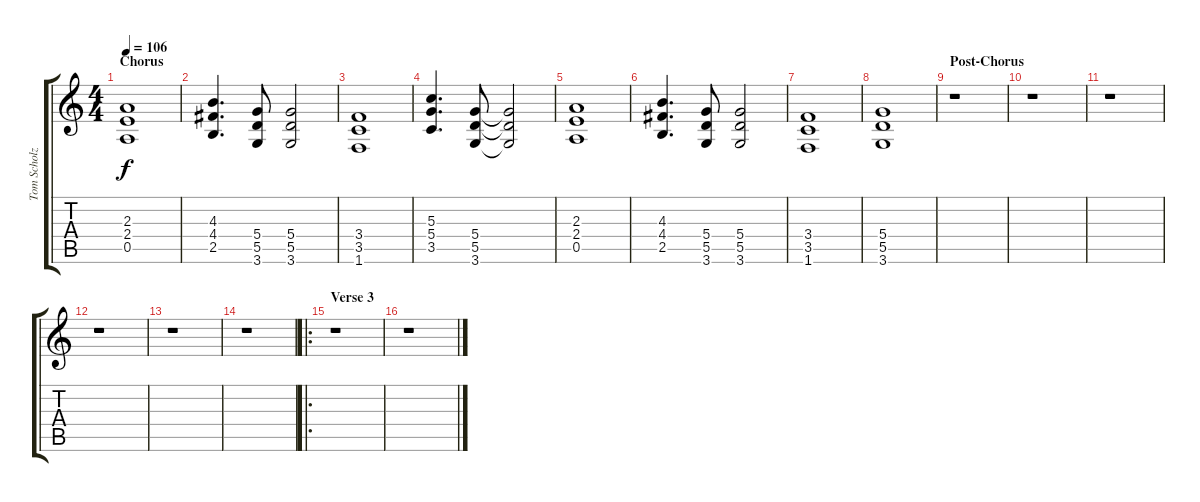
\track ("Tom Scholz - Rhythm" "Tom Scholz") {instrument overdrivenguitar}
\staff {score tabs}
\tuning (E4 B3 G3 D3 A2 E2) {hide}
\ts (4 4)
\section ("" "Chorus")
\tempo 106
\clef g2
\ks c
(2.3 2.4 0.5).1{dy f} |
(4.3 4.4 2.5).4{d} (5.4 5.5 3.6).8 (5.4 5.5 3.6).2 |
(3.4 3.5 1.6).1 |
(5.3 5.4 3.5).4{d} (5.4 5.5 3.6).8 (5.4{t} 5.5{t} 3.6{t}).2 |
(2.3 2.4 0.5).1 |
(4.3 4.4 2.5).4{d} (5.4 5.5 3.6).8 (5.4 5.5 3.6).2 |
(3.4 3.5 1.6).1 |
(5.4 5.5 3.6).1 |
\section ("" "Post-Chorus")
r.1 |
r.1 |
r.1 |
r.1 |
r.1 |
r.1 |
\ro
\section ("" "Verse 3")
r.1 |
r.1
